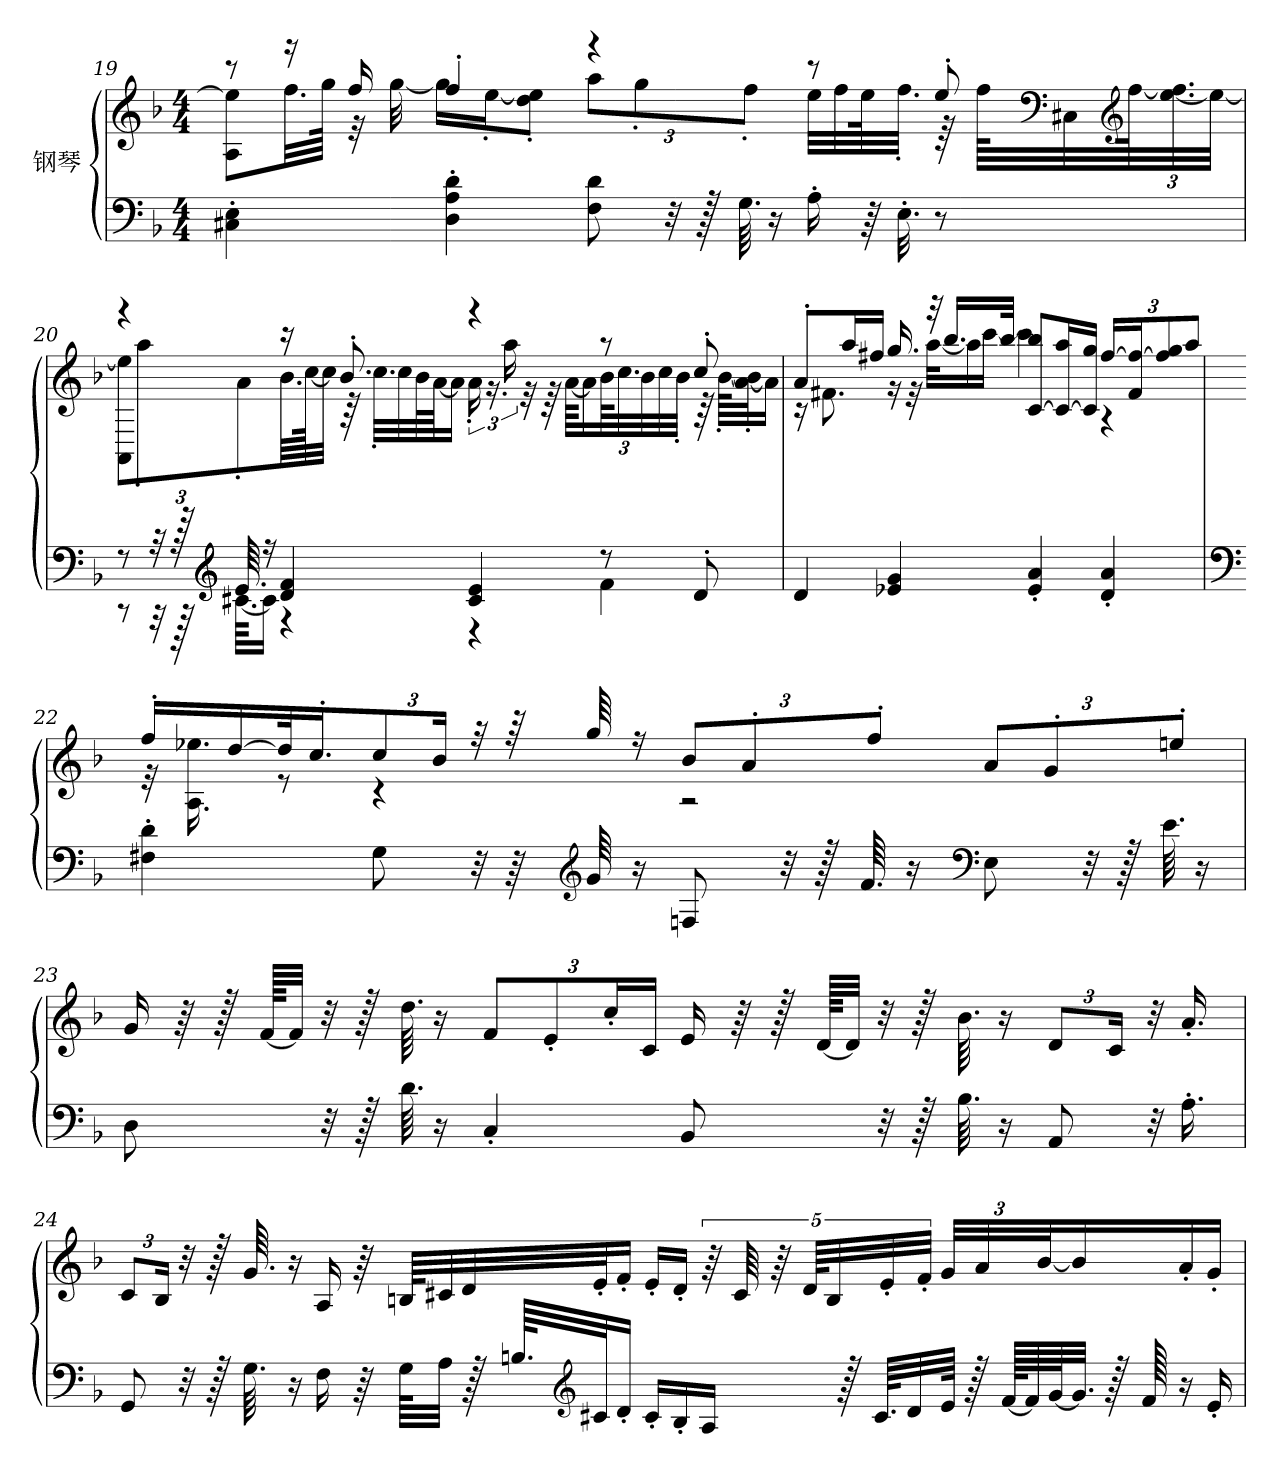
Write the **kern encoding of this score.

**kern	**kern
*part1	*part1
*staff2	*staff1
*I"钢琴	*
!!LO:LB:g=z
*clefF4	*clefG2
*k[b-]	*k[b-]
*M4/4	*M4/4
=19	=19
*	*^
4C#X\' 4E\'	8r	8A\ 8ee\]L
.	16r	32.ff\LL
.	.	64gg\JJJk
.	16ff/	32r
.	.	[32gg\
4D\' 4A\' 4d\'	4ff'/	16gg\LL]
.	.	[16ee'\J
.	.	8dd\' 8ee\]'J
*	*	*Xbrackettup
8F\ 8d\	4r	12aa\L
.	.	12gg'\
32r	.	.
128r	.	.
64.G\	.	.
.	.	12ff'\J
16r	.	.
16A'\	8r	32ee\LLL
.	.	32ff\
64r	.	64ee\K
32.E'\	.	32.ff'\JJJ
8r	8ee'/	64r
.	.	64ff\KLLL
*	*clefF4	*
.	.	32C#X\
*	*clefG2	*
.	.	[96ff\K
.	.	[48.ee\ 48.ff\]
.	.	48ee\JJJ_
!!LO:LB:g=z	!!
=20	=20	=20
*^	*	*
8r	8r	4r	12AA\ 12ee\]L
.	.	.	12aa'\
32r	32r	.	.
128r	128r	.	.
*clefG2	*	*	*
64.e/	[64.c#X\KKLL	.	.
.	.	.	12a'\
16r	16c#\JJ]	.	.
4d/ 4f/	4r	16r	64.b-\LLL
.	.	.	[128cc\JK
.	.	.	32cc\JJJ]
.	.	8.b-'/	64r
.	.	.	32.cc'\LLL
.	.	.	32cc\
.	.	.	64b-\L
.	.	.	[64a\JJ
.	.	.	16a\JJ]
*	*	*	*brackettup
4c#/ 4e/	4r	4r	24a'\
.	.	.	24r
.	.	.	24aa'\
.	.	.	32r
.	.	.	64r
.	.	.	[64a\KKLL
.	.	.	16a\]
*	*	*	*Xbrackettup
8r	4f\	8r	96b-\KL
.	.	.	48.cc\
.	.	.	48b-\
.	.	.	32cc\
.	.	.	32b-'\JJJ
8d'/	.	8cc'/	64r
.	.	.	[64b-'\KLLL
.	.	.	[32a\' 32b-\]'J
.	.	.	16a\JJ]
*v	*v	*	*
!!LO:LB:g=z	!!
=21	=21	=21
4d/	8a'/L	16r
.	.	8.f#X\
.	16aa/L	.
.	16ff#X/JJ	.
4e-X/ 4g/	16.gg/	16r
.	.	32r
.	32r	[32aa\KLL
.	16.bb-/LL	16aa\]
.	.	[16ccc\JJ
.	[32bb-/JJk	.
4e-/' 4a/'	[8c/ 8bb-/]L	4ccc\]
.	16c/_ 16aa/L	.
.	16c/] 16gg/JJ	.
4d/' 4a/'	[24ff#/LL	4r
.	24f#/ 24ff#/_J	.
.	12ff#/] 12gg/	.
.	12aa/J	.
!!LO:PB:g=z	!!
=22	=22	=22
*clefF4	*	*
4F#X\' 4d\'	16ff'/LL	32r
.	.	16.A\ 16.ee-X\
.	[16dd/	.
.	32dd/K]	8r
.	16.cc'/J	.
8G\	12cc/	4r
.	24b-/Jk	.
32r	32r	.
64r	64r	.
*clefG2	*	*
64g/	64gg/	.
16r	16r	.
8Fn/	12b-/L	2r
.	12a'/	.
32r	.	.
128r	.	.
64.f/	.	.
.	12ff'/J	.
16r	.	.
*clefF4	*	*
8E\	12a/L	.
.	12g'/	.
32r	.	.
128r	.	.
64.e\	.	.
.	12een'/J	.
16r	.	.
*	*v	*v
!!LO:LB:g=z
=23	=23
8D\	16g/
.	64r
.	128r
.	[128f/KKLLL
.	32f/JJJ]
32r	32r
128r	128r
64.d\	64.dd\
16r	16r
4C'/	12f/L
.	12e'/
.	24cc'/L
.	24c/JJ
8BB-/	16e/
.	64r
.	128r
.	[128d/KKLLL
.	32d/JJJ]
32r	32r
128r	128r
64.B-\	64.b-\
16r	16r
8AA/	12d/L
.	24c/Jk
32r	32r
16.A'\	16.a'/
!!LO:LB:g=z
=24	=24
8GG/	12c/L
.	24B-/Jk
32r	32r
128r	128r
64.G\	64.g/
16r	16r
16F\	16A/
64r	64r
64G\KLLL	64Bn/KLLL
32A\JJJ	32c#X/
128r	32d/
64.Bn/KLLL	.
*clefG2	*
32c#X/J	32e'/J
16d'/JJ	16f'/JJ
16c#'/LL	16e'/LL
16B'/	16d'/JJ
*	*brackettup
16A/JJ	80r
.	80c#/
.	80r
.	80d/KLLL
.	40B/
128r	.
64.c#/KLLL	.
.	40e'/
32d/	.
.	40f'/JJJ
*	*Xbrackettup
64e/JJJk	48g/LLL
128r	.
.	48a/
[128f/KLLLL	.
64f/]	.
.	[48b-/J
[64g/J	.
32.g/JJJ]	16b-/]
128r	.
128f/	.
16r	16a'/
16e'/	16g'/JJ
=	=
*-	*-
